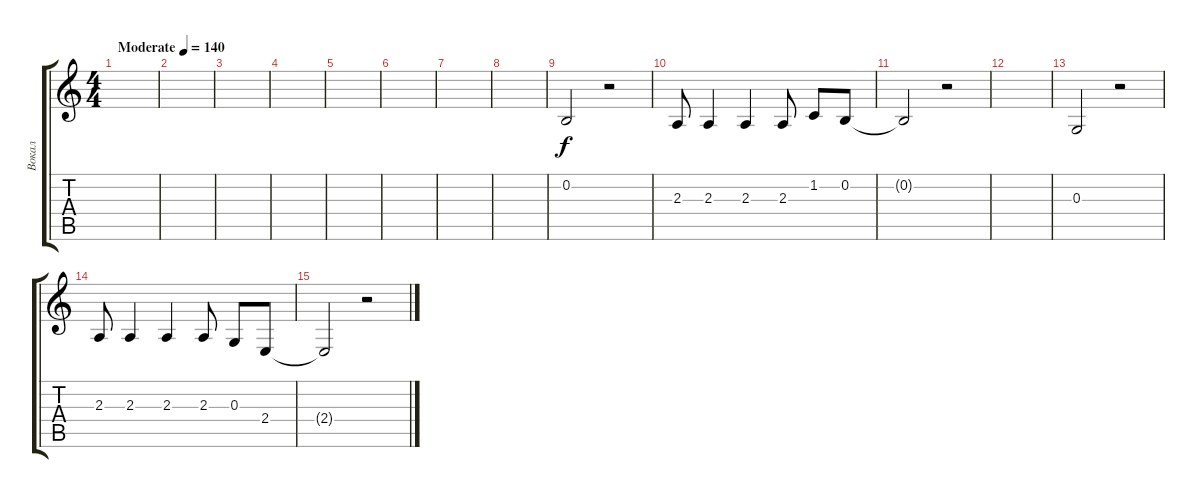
\track ("Вокал" "Вокал") {instrument brightacousticpiano}
\staff {score tabs}
\tuning (E4 B3 G3 D3 A2 E2) {hide}
\ts (4 4)
\tempo (140 "Moderate")
\clef g2
\ks c
|
|
|
|
|
|
|
|
0.2.2 r.2 |
2.3.8 2.3.4 2.3.4 2.3.8 1.2.8 0.2.8 |
0.2{t}.2 r.2 |
|
0.3.2 r.2 |
2.3.8 2.3.4 2.3.4 2.3.8 0.3.8 2.4.8 |
2.4{t}.2 r.2
